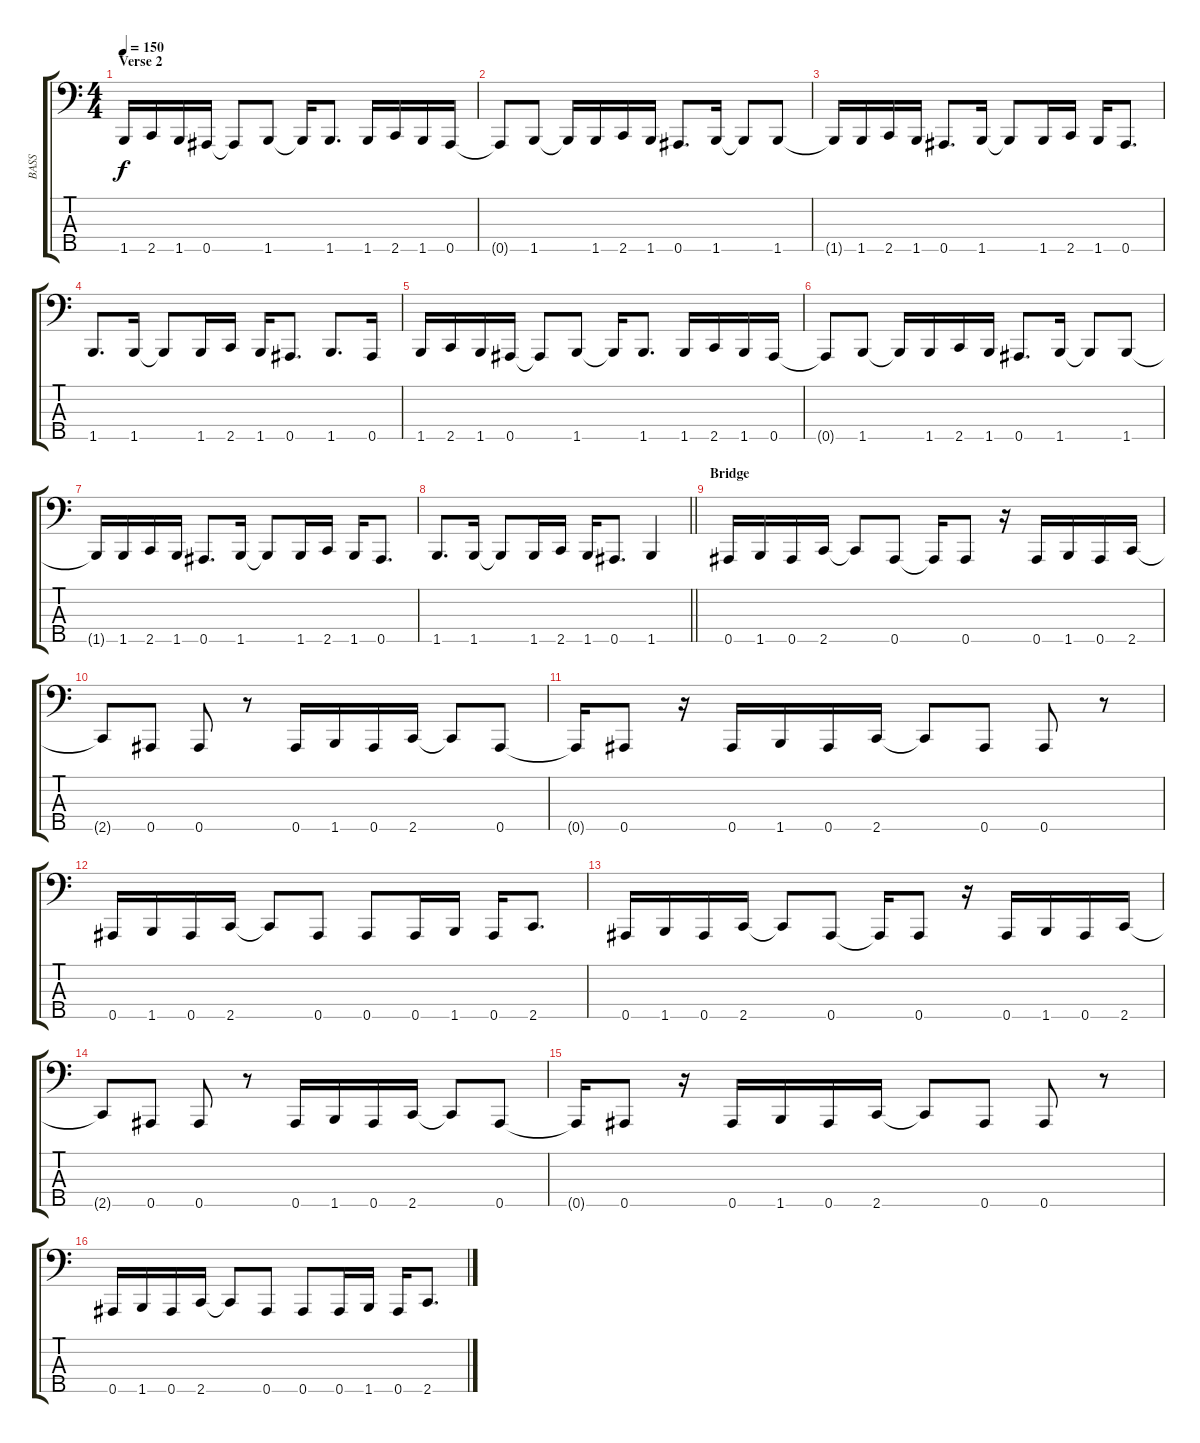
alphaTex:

\track ("BASS" "BASS") {instrument electricbasspick}
\staff {score tabs}
\tuning (Gb2 Db2 Ab1 Eb1 Bb0) {hide}
\ts (4 4)
\section ("" "Verse 2")
\tempo 150
\clef f4
\ks c
1.5.16{dy f} 2.5.16 1.5.16 0.5.16 0.5{t}.8 1.5.8 1.5{t}.16 1.5.8{d} 1.5.16 2.5.16 1.5.16 0.5.16 |
0.5{t}.8 1.5.8 1.5{t}.16 1.5.16 2.5.16 1.5.16 0.5.8{d} 1.5.16 1.5{t}.8 1.5.8 |
1.5{t}.16 1.5.16 2.5.16 1.5.16 0.5.8{d} 1.5.16 1.5{t}.8 1.5.16 2.5.16 1.5.16 0.5.8{d} |
1.5.8{d} 1.5.16 1.5{t}.8 1.5.16 2.5.16 1.5.16 0.5.8{d} 1.5.8{d} 0.5.16 |
1.5.16 2.5.16 1.5.16 0.5.16 0.5{t}.8 1.5.8 1.5{t}.16 1.5.8{d} 1.5.16 2.5.16 1.5.16 0.5.16 |
0.5{t}.8 1.5.8 1.5{t}.16 1.5.16 2.5.16 1.5.16 0.5.8{d} 1.5.16 1.5{t}.8 1.5.8 |
1.5{t}.16 1.5.16 2.5.16 1.5.16 0.5.8{d} 1.5.16 1.5{t}.8 1.5.16 2.5.16 1.5.16 0.5.8{d} |
\barLineRight lightlight
1.5.8{d} 1.5.16 1.5{t}.8 1.5.16 2.5.16 1.5.16 0.5.8{d} 1.5.4 |
\section ("" "Bridge")
0.5.16 1.5.16 0.5.16 2.5.16 2.5{t}.8 0.5.8 0.5{t}.16 0.5.8 r.16 0.5.16 1.5.16 0.5.16 2.5.16 |
2.5{t}.8 0.5.8 0.5.8 r.8 0.5.16 1.5.16 0.5.16 2.5.16 2.5{t}.8 0.5.8 |
0.5{t}.16 0.5.8 r.16 0.5.16 1.5.16 0.5.16 2.5.16 2.5{t}.8 0.5.8 0.5.8 r.8 |
0.5.16 1.5.16 0.5.16 2.5.16 2.5{t}.8 0.5.8 0.5.8 0.5.16 1.5.16 0.5.16 2.5.8{d} |
0.5.16 1.5.16 0.5.16 2.5.16 2.5{t}.8 0.5.8 0.5{t}.16 0.5.8 r.16 0.5.16 1.5.16 0.5.16 2.5.16 |
2.5{t}.8 0.5.8 0.5.8 r.8 0.5.16 1.5.16 0.5.16 2.5.16 2.5{t}.8 0.5.8 |
0.5{t}.16 0.5.8 r.16 0.5.16 1.5.16 0.5.16 2.5.16 2.5{t}.8 0.5.8 0.5.8 r.8 |
0.5.16 1.5.16 0.5.16 2.5.16 2.5{t}.8 0.5.8 0.5.8 0.5.16 1.5.16 0.5.16 2.5.8{d}
